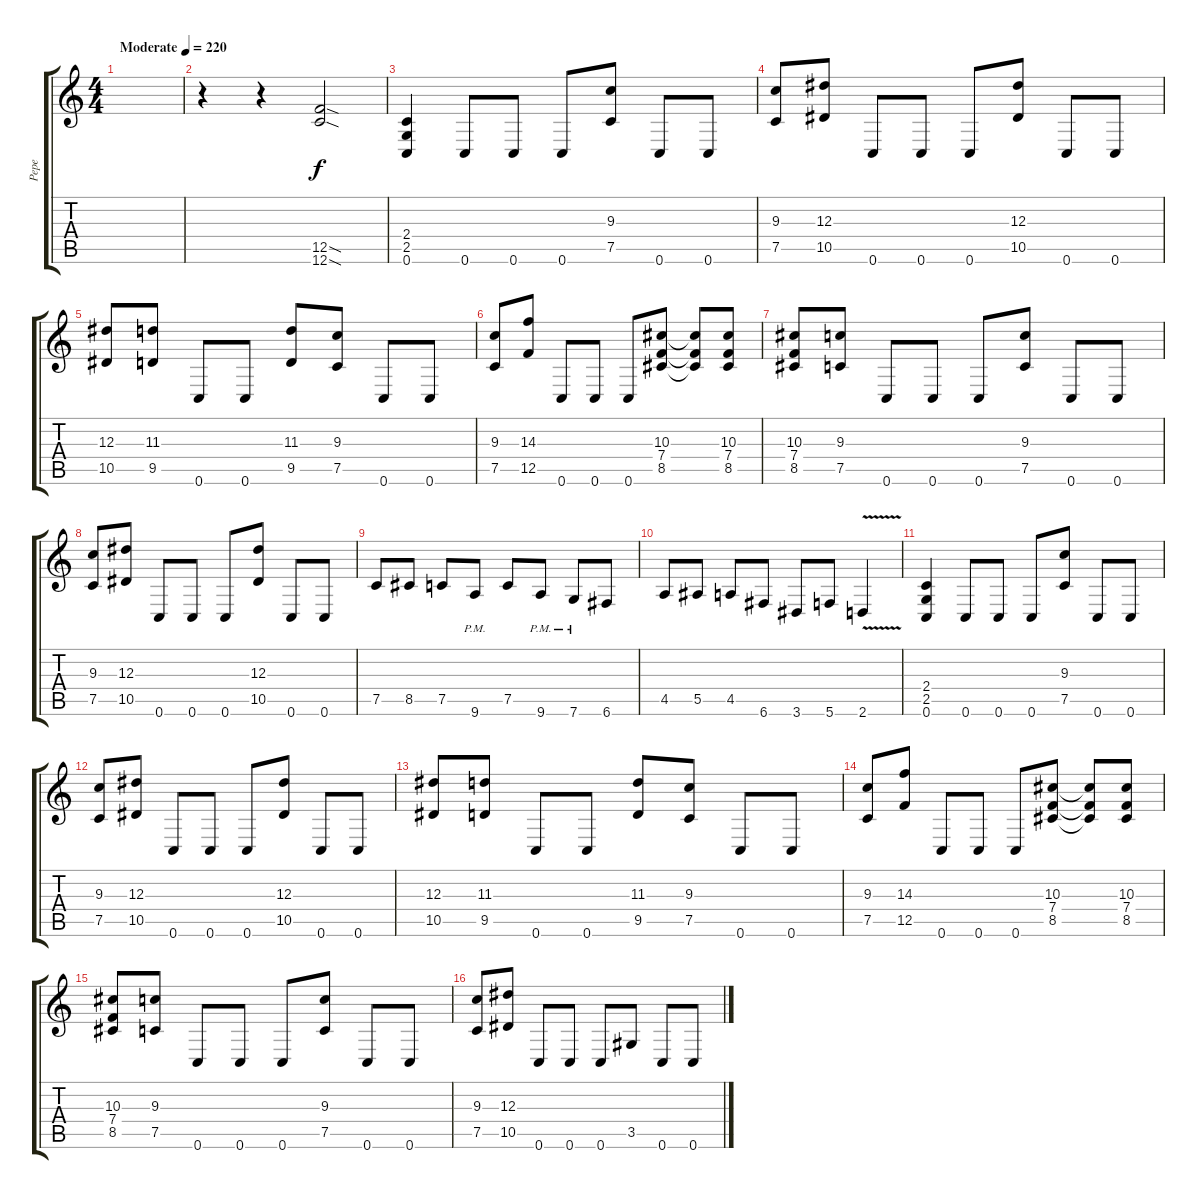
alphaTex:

\track ("Pepe" "Pepe") {instrument distortionguitar}
\staff {score tabs}
\tuning (C4 G3 Eb3 Bb2 F2 C2) {hide}
\ts (4 4)
\tempo (220 "Moderate")
\clef g2
\ks c
|
r.4 r.4 (12.5{sod} 12.6{sod}).2 |
(2.4 2.5 0.6).4 0.6.8 0.6.8 0.6.8 (9.3 7.5).8 0.6.8 0.6.8 |
(9.3 7.5).8 (12.3 10.5).8 0.6.8 0.6.8 0.6.8 (12.3 10.5).8 0.6.8 0.6.8 |
(12.3 10.5).8 (11.3 9.5).8 0.6.8 0.6.8 (11.3 9.5).8 (9.3 7.5).8 0.6.8 0.6.8 |
(9.3 7.5).8 (14.3 12.5).8 0.6.8 0.6.8 0.6.8 (10.3 7.4 8.5).8 (10.3{t} 7.4{t} 8.5{t}).8 (10.3 7.4 8.5).8 |
(10.3 7.4 8.5).8 (9.3 7.5).8 0.6.8 0.6.8 0.6.8 (9.3 7.5).8 0.6.8 0.6.8 |
(9.3 7.5).8 (12.3 10.5).8 0.6.8 0.6.8 0.6.8 (12.3 10.5).8 0.6.8 0.6.8 |
7.5.8 8.5.8 7.5.8 9.6{pm}.8 7.5.8 9.6{pm}.8 7.6{pm}.8 6.6.8 |
4.5.8 5.5.8 4.5.8 6.6.8 3.6.8 5.6.8 2.6{v}.4 |
(2.4 2.5 0.6).4 0.6.8 0.6.8 0.6.8 (9.3 7.5).8 0.6.8 0.6.8 |
(9.3 7.5).8 (12.3 10.5).8 0.6.8 0.6.8 0.6.8 (12.3 10.5).8 0.6.8 0.6.8 |
(12.3 10.5).8 (11.3 9.5).8 0.6.8 0.6.8 (11.3 9.5).8 (9.3 7.5).8 0.6.8 0.6.8 |
(9.3 7.5).8 (14.3 12.5).8 0.6.8 0.6.8 0.6.8 (10.3 7.4 8.5).8 (10.3{t} 7.4{t} 8.5{t}).8 (10.3 7.4 8.5).8 |
(10.3 7.4 8.5).8 (9.3 7.5).8 0.6.8 0.6.8 0.6.8 (9.3 7.5).8 0.6.8 0.6.8 |
(9.3 7.5).8 (12.3 10.5).8 0.6.8 0.6.8 0.6.8 3.5.8 0.6.8 0.6.8
